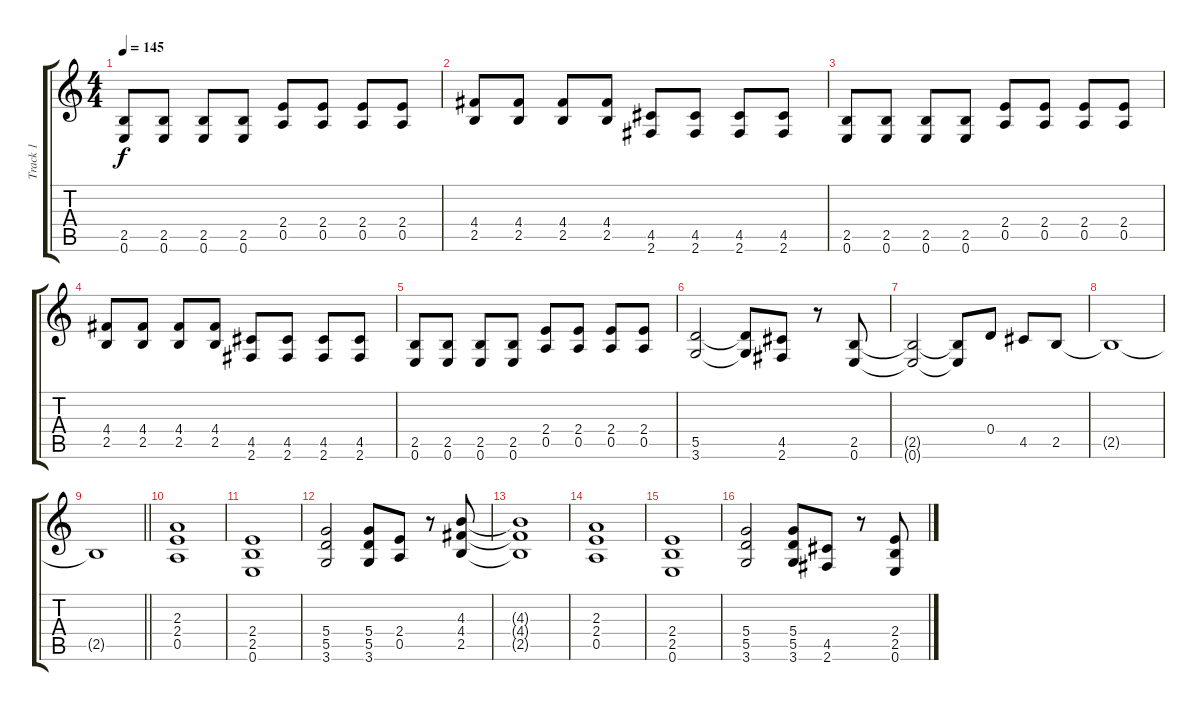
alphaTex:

\track ("Track 1" "Track 1") {instrument distortionguitar}
\staff {score tabs}
\tuning (E4 B3 G3 D3 A2 E2) {hide}
\ts (4 4)
\tempo 145
\clef g2
\ks c
(2.5 0.6).8{dy f} (2.5 0.6).8 (2.5 0.6).8 (2.5 0.6).8 (2.4 0.5).8 (2.4 0.5).8 (2.4 0.5).8 (2.4 0.5).8 |
(4.4 2.5).8 (4.4 2.5).8 (4.4 2.5).8 (4.4 2.5).8 (4.5 2.6).8 (4.5 2.6).8 (4.5 2.6).8 (4.5 2.6).8 |
(2.5 0.6).8 (2.5 0.6).8 (2.5 0.6).8 (2.5 0.6).8 (2.4 0.5).8 (2.4 0.5).8 (2.4 0.5).8 (2.4 0.5).8 |
(4.4 2.5).8 (4.4 2.5).8 (4.4 2.5).8 (4.4 2.5).8 (4.5 2.6).8 (4.5 2.6).8 (4.5 2.6).8 (4.5 2.6).8 |
(2.5 0.6).8 (2.5 0.6).8 (2.5 0.6).8 (2.5 0.6).8 (2.4 0.5).8 (2.4 0.5).8 (2.4 0.5).8 (2.4 0.5).8 |
(5.5 3.6).2 (5.5{t} 3.6{t}).8 (4.5 2.6).8 r.8 (2.5 0.6).8 |
(2.5{t} 0.6{t}).2 (2.5{t} 0.6{t}).8 0.4.8 4.5.8 2.5.8 |
2.5{t}.1 |
\barLineRight lightlight
2.5{t}.1 |
\section ("" "")
(2.3 2.4 0.5).1 |
(2.4 2.5 0.6).1 |
(5.4 5.5 3.6).2 (5.4 5.5 3.6).8 (2.4 0.5).8 r.8 (4.3 4.4 2.5).8 |
(4.3{t} 4.4{t} 2.5{t}).1 |
(2.3 2.4 0.5).1 |
(2.4 2.5 0.6).1 |
(5.4 5.5 3.6).2 (5.4 5.5 3.6).8 (4.5 2.6).8 r.8 (2.4 2.5 0.6).8
